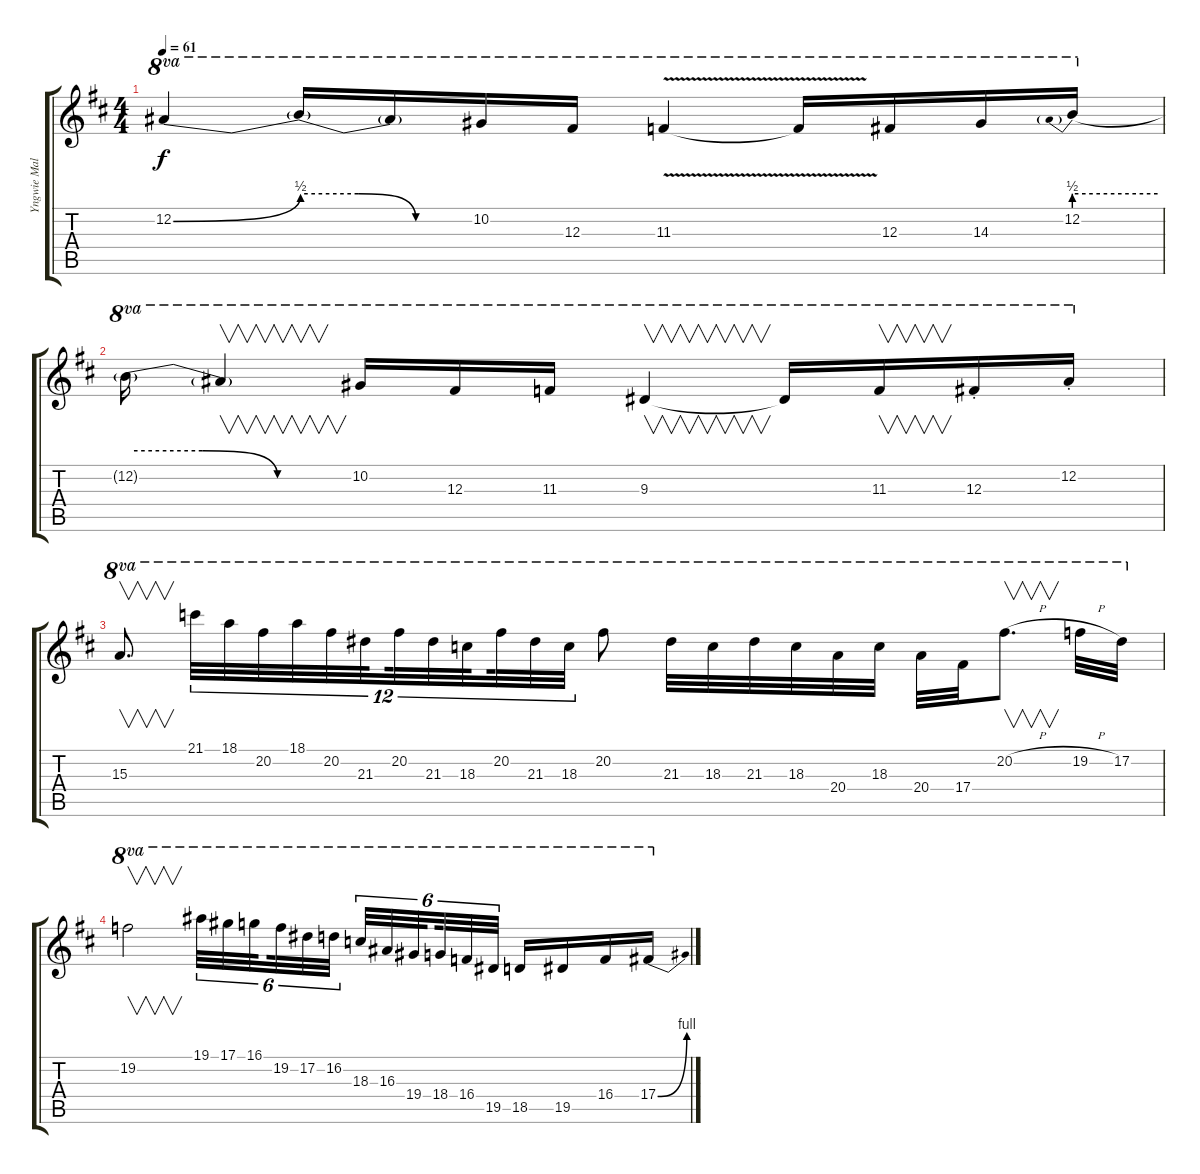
\track ("Yngwie Malmsteen" "Yngwie Mal") {instrument distortionguitar}
\staff {score tabs}
\tuning (Eb4 Bb3 Gb3 Db3 Ab2 Eb2) {hide}
\ts (4 4)
\tempo 61
\clef g2
\ks d
12.2{be (bend 0 0 60 2)}.4{ot 8va dy f} 12.2{be (custom 0 2 20 2 40 0 60 0) t}.16{ot 8va} 12.2{t}.16{ot 8va} 10.2.16{ot 8va} 12.3.16{ot 8va} 11.3{v}.4{ot 8va} 11.3{t}.16{ot 8va} 12.3.16{ot 8va} 14.3.16{ot 8va} 12.2{be (prebend 0 2 60 2)}.16{ot 8va} |
12.2{be (custom 0 2 20 2 40 0 60 0) t}.16{ot 8va} 12.2{t}.4{v ot 8va} 10.2.16{ot 8va} 12.3.16{ot 8va} 11.3.16{ot 8va} 9.3.4{v ot 8va} 9.3{t}.16{ot 8va} 11.3.16{v ot 8va} 12.3{st}.16{ot 8va} 12.2{st}.16{ot 8va} |
15.3.8{v d ot 8va} 21.1.32{tu (12 8) ot 8va} 18.1.32{tu (12 8) ot 8va} 20.2.32{tu (12 8) ot 8va} 18.1.32{tu (12 8) ot 8va} 20.2.32{tu (12 8) ot 8va} 21.3.32{tu (12 8) ot 8va beam splitsecondary} 20.2.32{tu (12 8) ot 8va} 21.3.32{tu (12 8) ot 8va} 18.3.32{tu (12 8) ot 8va beam splitsecondary} 20.2.32{tu (12 8) ot 8va} 21.3.32{tu (12 8) ot 8va} 18.3.32{tu (12 8) ot 8va} 20.2.8{ot 8va} 21.3.32{ot 8va} 18.3.32{ot 8va} 21.3.32{ot 8va} 18.3.32{ot 8va} 20.4.32{ot 8va} 18.3.32{ot 8va} 20.4.32{ot 8va} 17.4.32{ot 8va} 20.2{h}.8{v d ot 8va} 19.2{h}.32{ot 8va} 17.2.32{ot 8va} |
19.2.2{v ot 8va} 19.1.32{tu (6 4) ot 8va} 17.1.32{tu (6 4) ot 8va} 16.1.32{tu (6 4) ot 8va beam splitsecondary} 19.2.32{tu (6 4) ot 8va} 17.2.32{tu (6 4) ot 8va} 16.2.32{tu (6 4) ot 8va beam splitsecondary} 18.3.32{tu (6 4) ot 8va} 16.3.32{tu (6 4) ot 8va} 19.4.32{tu (6 4) ot 8va beam splitsecondary} 18.4.32{tu (6 4) ot 8va} 16.4.32{tu (6 4) ot 8va} 19.5.32{tu (6 4) ot 8va} 18.5.16{ot 8va} 19.5.16{ot 8va} 16.4.16{ot 8va} 17.4{be (bend 0 0 60 4)}.16{ot 8va}
